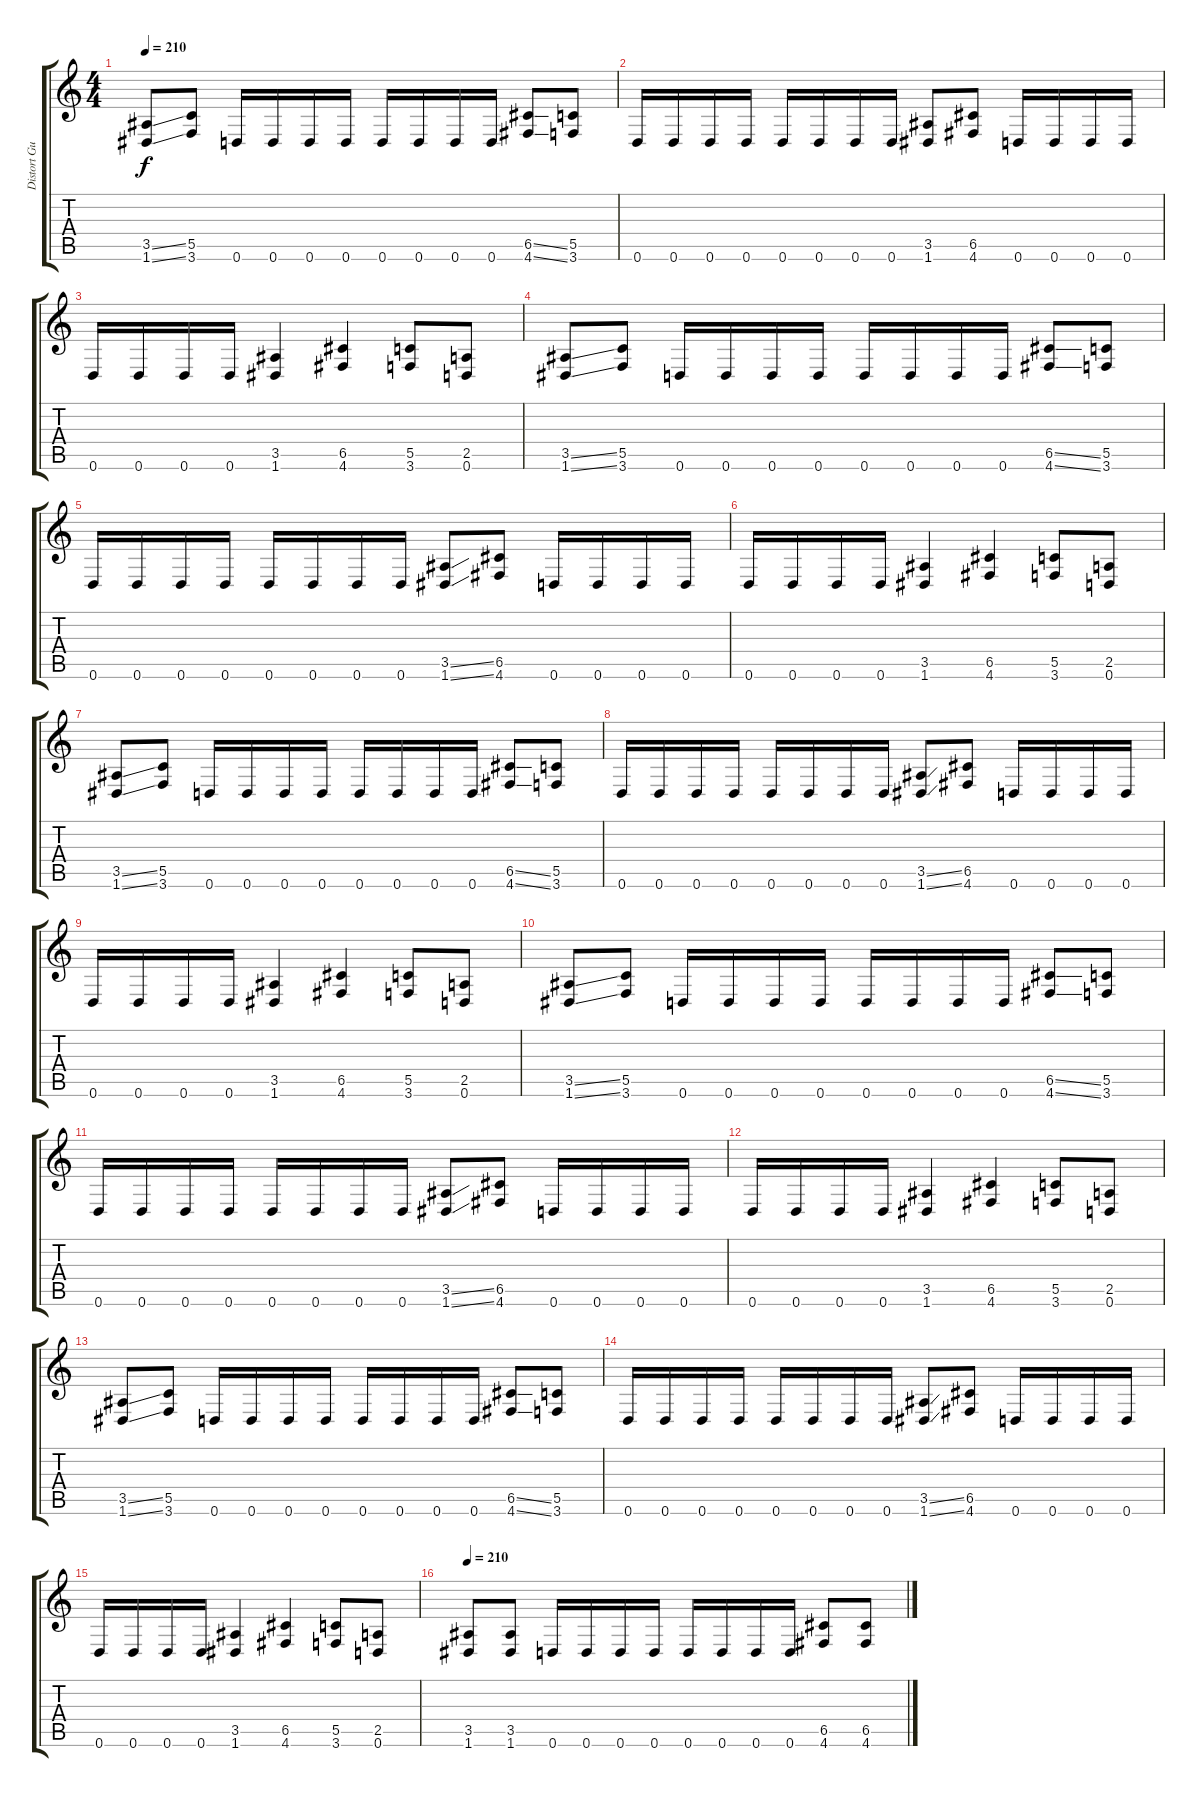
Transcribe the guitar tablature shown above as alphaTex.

\track ("Distort Guitar" "Distort Gu") {instrument distortionguitar}
\staff {score tabs}
\tuning (D4 A3 F3 C3 G2 D2) {hide}
\ts (4 4)
\tempo 210
\clef g2
\ks c
(3.5{ss} 1.6{ss}).8{dy f} (5.5 3.6).8 0.6.16 0.6.16 0.6.16 0.6.16 0.6.16 0.6.16 0.6.16 0.6.16 (6.5{ss} 4.6{ss}).8 (5.5 3.6).8 |
0.6.16 0.6.16 0.6.16 0.6.16 0.6.16 0.6.16 0.6.16 0.6.16 (3.5 1.6).8 (6.5 4.6).8 0.6.16 0.6.16 0.6.16 0.6.16 |
0.6.16 0.6.16 0.6.16 0.6.16 (3.5 1.6).4 (6.5 4.6).4 (5.5 3.6).8 (2.5 0.6).8 |
(3.5{ss} 1.6{ss}).8{balance 8} (5.5 3.6).8 0.6.16 0.6.16 0.6.16 0.6.16 0.6.16 0.6.16 0.6.16 0.6.16 (6.5{ss} 4.6{ss}).8 (5.5 3.6).8 |
0.6.16 0.6.16 0.6.16 0.6.16 0.6.16 0.6.16 0.6.16 0.6.16 (3.5{ss} 1.6{ss}).8 (6.5 4.6).8 0.6.16 0.6.16 0.6.16 0.6.16 |
0.6.16 0.6.16 0.6.16 0.6.16 (3.5 1.6).4 (6.5 4.6).4 (5.5 3.6).8 (2.5 0.6).8 |
(3.5{ss} 1.6{ss}).8 (5.5 3.6).8 0.6.16 0.6.16 0.6.16 0.6.16 0.6.16 0.6.16 0.6.16 0.6.16 (6.5{ss} 4.6{ss}).8 (5.5 3.6).8 |
0.6.16 0.6.16 0.6.16 0.6.16 0.6.16 0.6.16 0.6.16 0.6.16 (3.5{ss} 1.6{ss}).8 (6.5 4.6).8 0.6.16 0.6.16 0.6.16 0.6.16 |
0.6.16 0.6.16 0.6.16 0.6.16 (3.5 1.6).4 (6.5 4.6).4 (5.5 3.6).8 (2.5 0.6).8 |
(3.5{ss} 1.6{ss}).8 (5.5 3.6).8 0.6.16 0.6.16 0.6.16 0.6.16 0.6.16 0.6.16 0.6.16 0.6.16 (6.5{ss} 4.6{ss}).8 (5.5 3.6).8 |
0.6.16 0.6.16 0.6.16 0.6.16 0.6.16 0.6.16 0.6.16 0.6.16 (3.5{ss} 1.6{ss}).8 (6.5 4.6).8 0.6.16 0.6.16 0.6.16 0.6.16 |
0.6.16 0.6.16 0.6.16 0.6.16 (3.5 1.6).4 (6.5 4.6).4 (5.5 3.6).8 (2.5 0.6).8 |
(3.5{ss} 1.6{ss}).8 (5.5 3.6).8 0.6.16 0.6.16 0.6.16 0.6.16 0.6.16 0.6.16 0.6.16 0.6.16 (6.5{ss} 4.6{ss}).8 (5.5 3.6).8 |
0.6.16 0.6.16 0.6.16 0.6.16 0.6.16 0.6.16 0.6.16 0.6.16 (3.5{ss} 1.6{ss}).8 (6.5 4.6).8 0.6.16 0.6.16 0.6.16 0.6.16 |
0.6.16 0.6.16 0.6.16 0.6.16 (3.5 1.6).4 (6.5 4.6).4 (5.5 3.6).8 (2.5 0.6).8 |
\tempo 210
(3.5 1.6).8{balance 16} (3.5 1.6).8 0.6.16 0.6.16 0.6.16 0.6.16 0.6.16 0.6.16 0.6.16 0.6.16 (6.5 4.6).8 (6.5 4.6).8
